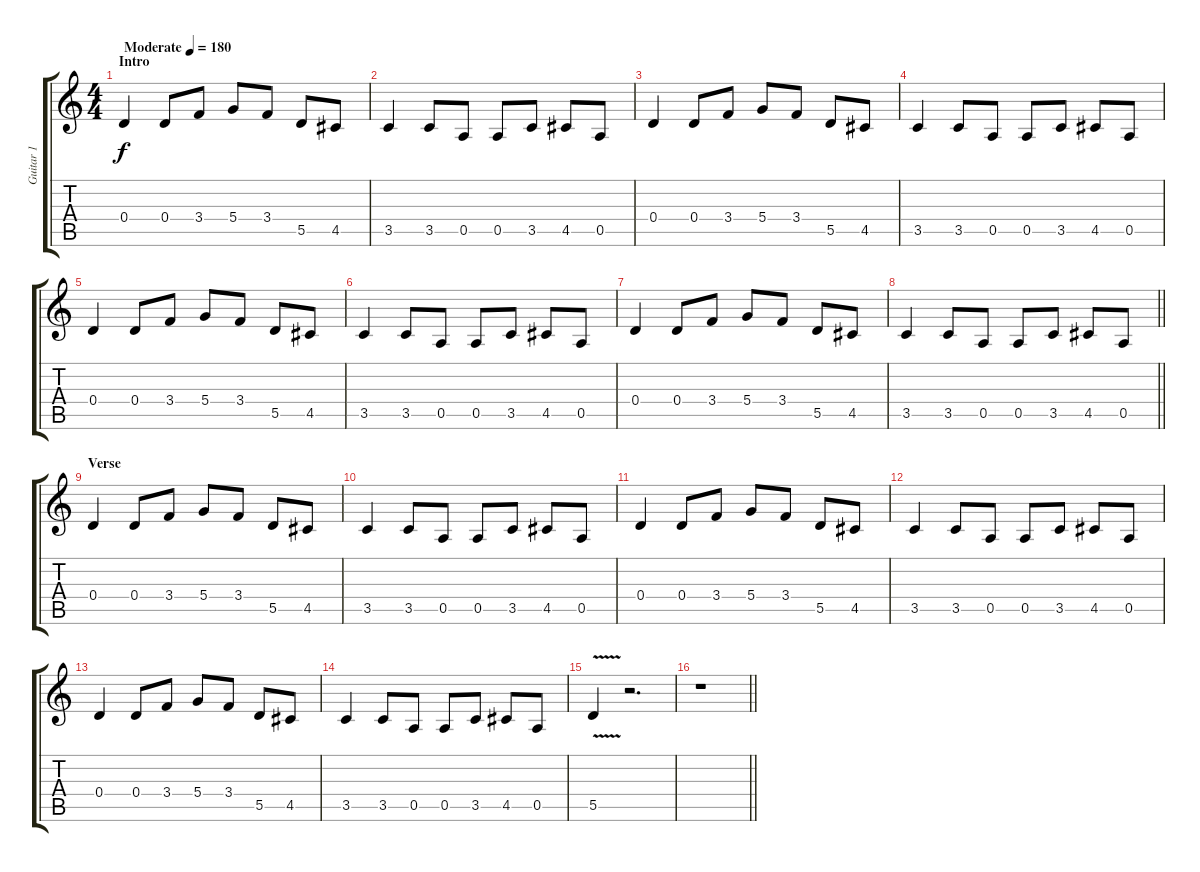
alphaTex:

\track ("Guitar 1" "Guitar 1") {instrument distortionguitar}
\staff {score tabs}
\tuning (E4 B3 G3 D3 A2 E2) {hide}
\ts (4 4)
\section ("" "Intro")
\tempo (180 "Moderate")
\clef g2
\ks c
0.4.4{dy f instrument electricguitarclean} 0.4.8 3.4.8 5.4.8 3.4.8 5.5.8 4.5.8 |
3.5.4 3.5.8 0.5.8 0.5.8 3.5.8 4.5.8 0.5.8 |
0.4.4 0.4.8 3.4.8 5.4.8 3.4.8 5.5.8 4.5.8 |
3.5.4 3.5.8 0.5.8 0.5.8 3.5.8 4.5.8 0.5.8 |
0.4.4{instrument distortionguitar} 0.4.8 3.4.8 5.4.8 3.4.8 5.5.8 4.5.8 |
3.5.4 3.5.8 0.5.8 0.5.8 3.5.8 4.5.8 0.5.8 |
0.4.4 0.4.8 3.4.8 5.4.8 3.4.8 5.5.8 4.5.8 |
\barLineRight lightlight
3.5.4 3.5.8 0.5.8 0.5.8 3.5.8 4.5.8 0.5.8 |
\section ("" "Verse")
0.4.4{instrument distortionguitar} 0.4.8 3.4.8 5.4.8 3.4.8 5.5.8 4.5.8 |
3.5.4 3.5.8 0.5.8 0.5.8 3.5.8 4.5.8 0.5.8 |
0.4.4 0.4.8 3.4.8 5.4.8 3.4.8 5.5.8 4.5.8 |
3.5.4 3.5.8 0.5.8 0.5.8 3.5.8 4.5.8 0.5.8 |
0.4.4 0.4.8 3.4.8 5.4.8 3.4.8 5.5.8 4.5.8 |
3.5.4 3.5.8 0.5.8 0.5.8 3.5.8 4.5.8 0.5.8 |
5.5{v}.4 r.2{d} |
\barLineRight lightlight
r.1
